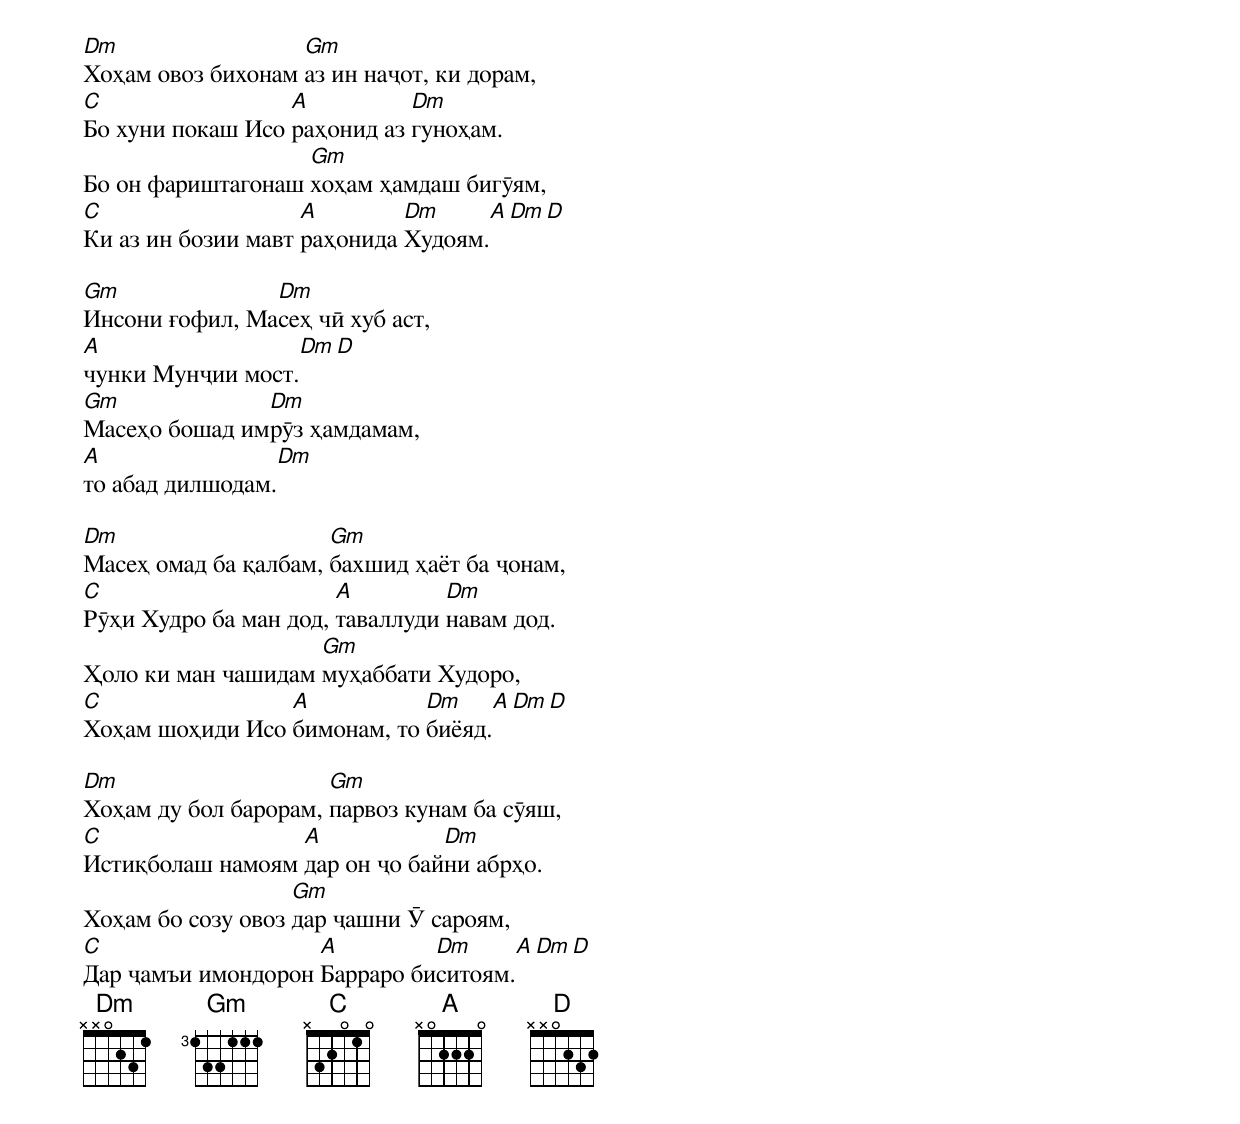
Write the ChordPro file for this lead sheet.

[Dm]Хоҳам овоз бихонам [Gm]аз ин наҷот, ки дорам,
[C]Бо хуни покаш Исо [A]раҳонид аз [Dm]гуноҳам.
Бо он фариштагонаш [Gm]хоҳам ҳамдаш бигӯям,
[C]Ки аз ин бозии мавт [A]раҳонида [Dm]Худоям.[A][Dm][D]

[Gm]Инсони ғофил, Ма[Dm]сеҳ чӣ хуб аст,
[A]чунки Мунҷии мост.[Dm][D]
[Gm]Масеҳо бошад им[Dm]рӯз ҳамдамам,
[A]то абад дилшодам.[Dm]

[Dm]Масеҳ омад ба қалбам, [Gm]бахшид ҳаёт ба ҷонам,
[C]Рӯҳи Худро ба ман дод, [A]таваллуди [Dm]навам дод.
Ҳоло ки ман чашидам [Gm]муҳаббати Худоро,
[C]Хоҳам шоҳиди Исо [A]бимонам, то [Dm]биёяд.[A][Dm][D]

[Dm]Хоҳам ду бол барорам, [Gm]парвоз кунам ба сӯяш,
[C]Истиқболаш намоям [A]дар он ҷо бай[Dm]ни абрҳо.
Хоҳам бо созу овоз [Gm]дар ҷашни Ӯ сароям,
[C]Дар ҷамъи имондорон [A]Барраро би[Dm]ситоям.[A][Dm][D]
